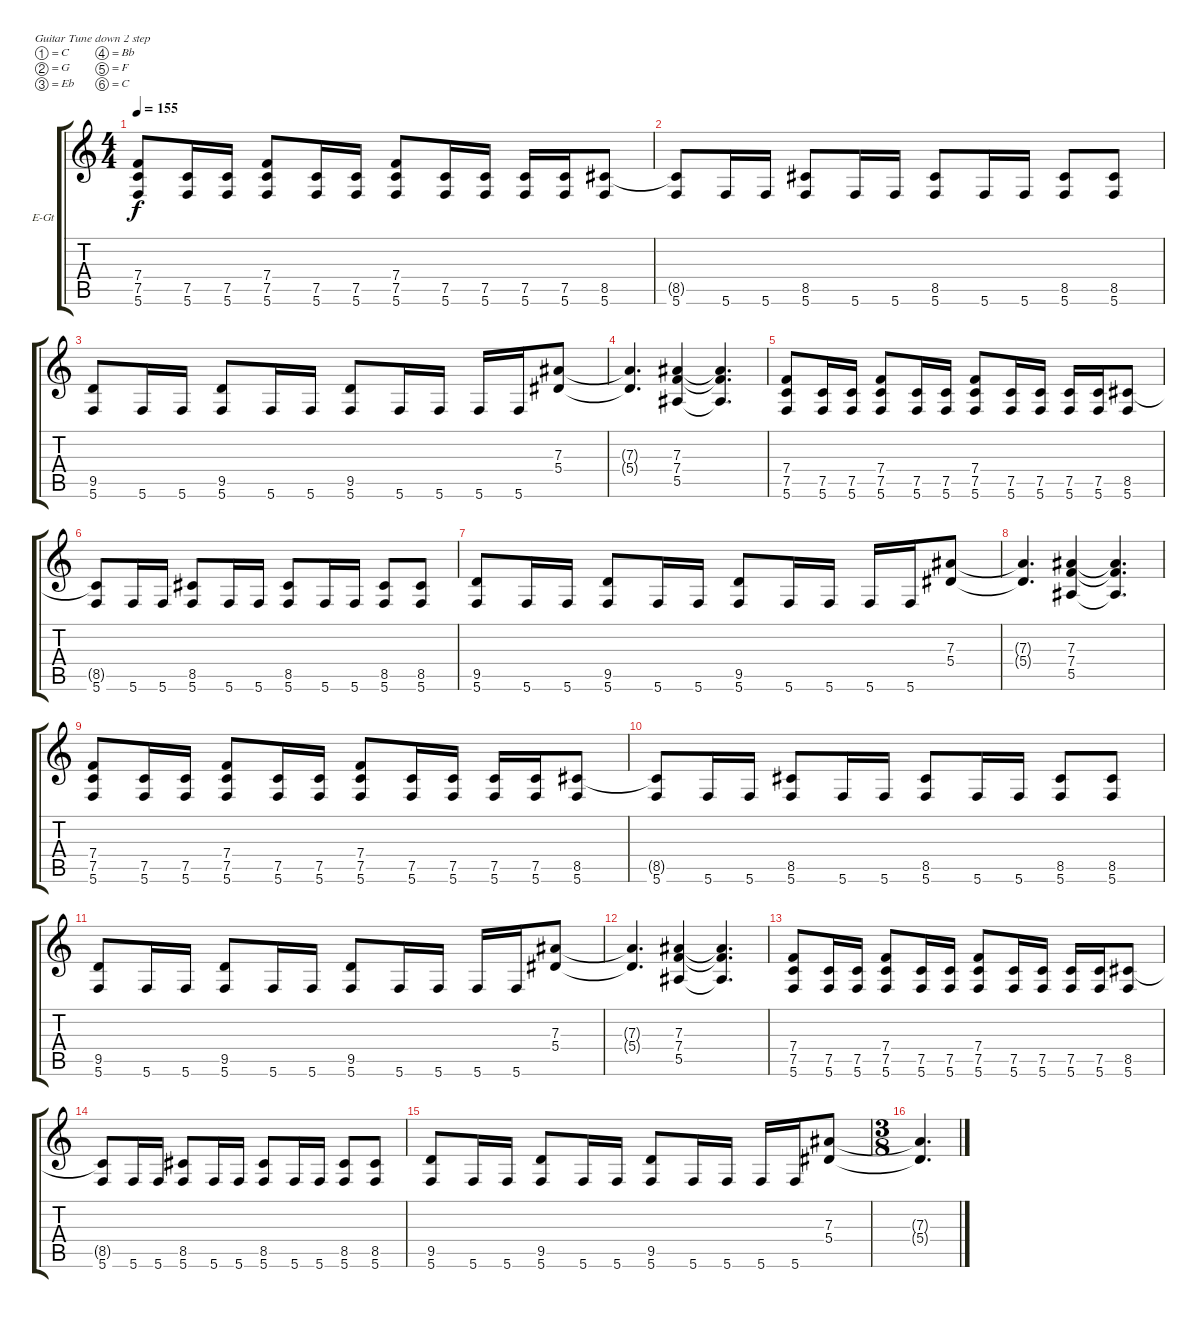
\defaultSystemsLayout 4
\bracketExtendMode groupsimilarinstruments
\firstSystemTrackNameOrientation horizontal
\otherSystemsTrackNameOrientation horizontal
\track ("Christopher Amott" "E-Gt") {instrument overdrivenguitar}
\staff {score tabs}
\tuning (C4 G3 Eb3 Bb2 F2 C2)
\ts (4 4)
\tempo 155
\clef g2
\scale
0.333333
\ks c
(7.4 7.5 5.6).8{dy f} (7.5 5.6).16 (7.5 5.6).16 (7.4 7.5 5.6).8 (7.5 5.6).16 (7.5 5.6).16 (7.4 7.5 5.6).8 (7.5 5.6).16 (7.5 5.6).16 (7.5 5.6).16 (7.5 5.6).16 (8.5 5.6).8 |
\scale
0.333333 (8.5{t} 5.6).8 5.6.16 5.6.16 (8.5 5.6).8 5.6.16 5.6.16 (8.5 5.6).8 5.6.16 5.6.16 (8.5 5.6).8 (8.5 5.6).8 |
\scale
0.333333 (9.5 5.6).8 5.6.16 5.6.16 (9.5 5.6).8 5.6.16 5.6.16 (9.5 5.6).8 5.6.16 5.6.16 5.6.16 5.6.16 (7.3 5.4).8 |
\scale
0.333333 (7.3{t} 5.4{t}).4{d} (7.3 7.4 5.5).4 (7.3{t} 7.4{t} 5.5{t}).4{d} |
\scale
0.333333 (7.4 7.5 5.6).8 (7.5 5.6).16 (7.5 5.6).16 (7.4 7.5 5.6).8 (7.5 5.6).16 (7.5 5.6).16 (7.4 7.5 5.6).8 (7.5 5.6).16 (7.5 5.6).16 (7.5 5.6).16 (7.5 5.6).16 (8.5 5.6).8 |
\scale
0.333333 (8.5{t} 5.6).8 5.6.16 5.6.16 (8.5 5.6).8 5.6.16 5.6.16 (8.5 5.6).8 5.6.16 5.6.16 (8.5 5.6).8 (8.5 5.6).8 |
\scale
0.333333 (9.5 5.6).8 5.6.16 5.6.16 (9.5 5.6).8 5.6.16 5.6.16 (9.5 5.6).8 5.6.16 5.6.16 5.6.16 5.6.16 (7.3 5.4).8 |
\scale
0.333333 (7.3{t} 5.4{t}).4{d} (7.3 7.4 5.5).4 (7.3{t} 7.4{t} 5.5{t}).4{d} |
\scale
0.333333 (7.4 7.5 5.6).8 (7.5 5.6).16 (7.5 5.6).16 (7.4 7.5 5.6).8 (7.5 5.6).16 (7.5 5.6).16 (7.4 7.5 5.6).8 (7.5 5.6).16 (7.5 5.6).16 (7.5 5.6).16 (7.5 5.6).16 (8.5 5.6).8 |
\scale
0.333333 (8.5{t} 5.6).8 5.6.16 5.6.16 (8.5 5.6).8 5.6.16 5.6.16 (8.5 5.6).8 5.6.16 5.6.16 (8.5 5.6).8 (8.5 5.6).8 |
\scale
0.333333 (9.5 5.6).8 5.6.16 5.6.16 (9.5 5.6).8 5.6.16 5.6.16 (9.5 5.6).8 5.6.16 5.6.16 5.6.16 5.6.16 (7.3 5.4).8 |
\scale
0.333333 (7.3{t} 5.4{t}).4{d} (7.3 7.4 5.5).4 (7.3{t} 7.4{t} 5.5{t}).4{d} |
\scale
0.333333 (7.4 7.5 5.6).8 (7.5 5.6).16 (7.5 5.6).16 (7.4 7.5 5.6).8 (7.5 5.6).16 (7.5 5.6).16 (7.4 7.5 5.6).8 (7.5 5.6).16 (7.5 5.6).16 (7.5 5.6).16 (7.5 5.6).16 (8.5 5.6).8 |
\scale
0.333333 (8.5{t} 5.6).8 5.6.16 5.6.16 (8.5 5.6).8 5.6.16 5.6.16 (8.5 5.6).8 5.6.16 5.6.16 (8.5 5.6).8 (8.5 5.6).8 |
\scale
0.333333 (9.5 5.6).8 5.6.16 5.6.16 (9.5 5.6).8 5.6.16 5.6.16 (9.5 5.6).8 5.6.16 5.6.16 5.6.16 5.6.16 (7.3 5.4).8 |
\ts (3 8)
\scale
0.333333 (7.3{t} 5.4{t}).4{d}
